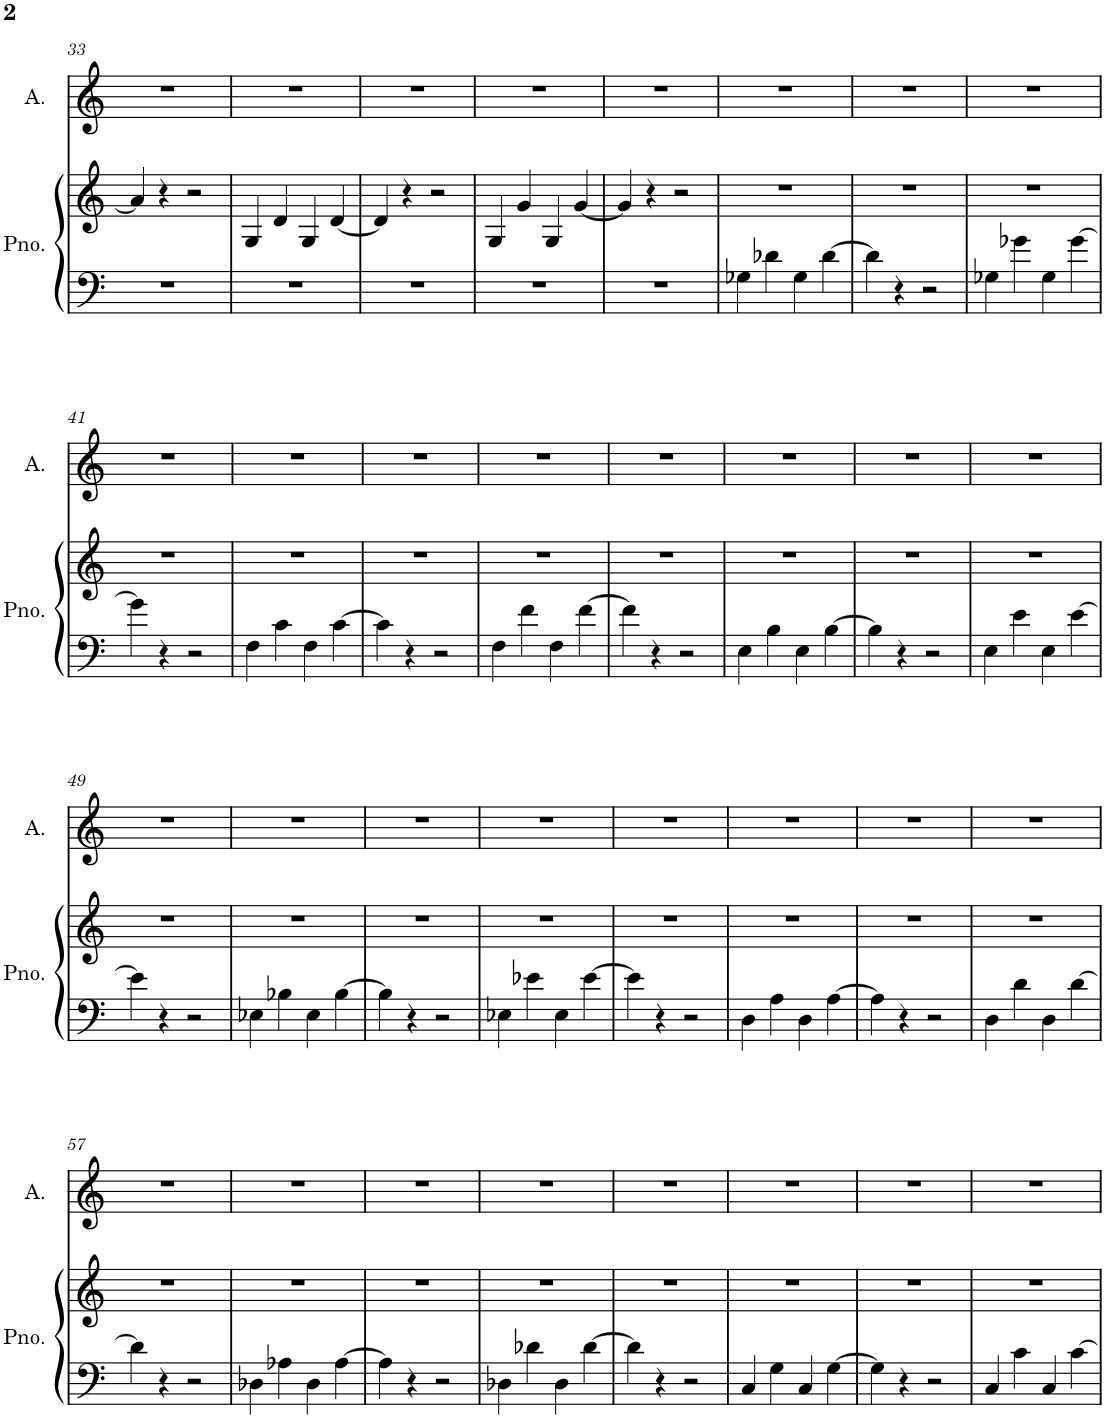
**kern	**kern	**kern
*part2	*part2	*part1
*staff3	*staff2	*staff1
*I"Piano	*	*I"Alto
*I'Pno.	*	*I'A.
!!LO:PB:g=z
*clefF4	*clefG2	*clefG2
*k[]	*k[]	*k[]
*M4/4	*M4/4	*M4/4
=33	=33	=33
1r	4a-/]	1r
.	4r	.
.	2r	.
=34	=34	=34
1r	4G/	1r
.	4d/	.
.	4G/	.
.	[4d/	.
=35	=35	=35
1r	4d/]	1r
.	4r	.
.	2r	.
=36	=36	=36
1r	4G/	1r
.	4g/	.
.	4G/	.
.	[4g/	.
=37	=37	=37
1r	4g/]	1r
.	4r	.
.	2r	.
=38	=38	=38
4G-X\	1r	1r
4d-X\	.	.
4G-\	.	.
[4d-\	.	.
=39	=39	=39
4d-\]	1r	1r
4r	.	.
2r	.	.
=40	=40	=40
4G-X\	1r	1r
4g-X\	.	.
4G-\	.	.
[4g-\	.	.
!!LO:LB:g=z
=41	=41	=41
4g-\]	1r	1r
4r	.	.
2r	.	.
=42	=42	=42
4F\	1r	1r
4c\	.	.
4F\	.	.
[4c\	.	.
=43	=43	=43
4c\]	1r	1r
4r	.	.
2r	.	.
=44	=44	=44
4F\	1r	1r
4f\	.	.
4F\	.	.
[4f\	.	.
=45	=45	=45
4f\]	1r	1r
4r	.	.
2r	.	.
=46	=46	=46
4E\	1r	1r
4B\	.	.
4E\	.	.
[4B\	.	.
=47	=47	=47
4B\]	1r	1r
4r	.	.
2r	.	.
=48	=48	=48
4E\	1r	1r
4e\	.	.
4E\	.	.
[4e\	.	.
!!LO:LB:g=z
=49	=49	=49
4e\]	1r	1r
4r	.	.
2r	.	.
=50	=50	=50
4E-X\	1r	1r
4B-X\	.	.
4E-\	.	.
[4B-\	.	.
=51	=51	=51
4B-\]	1r	1r
4r	.	.
2r	.	.
=52	=52	=52
4E-X\	1r	1r
4e-X\	.	.
4E-\	.	.
[4e-\	.	.
=53	=53	=53
4e-\]	1r	1r
4r	.	.
2r	.	.
=54	=54	=54
4D\	1r	1r
4A\	.	.
4D\	.	.
[4A\	.	.
=55	=55	=55
4A\]	1r	1r
4r	.	.
2r	.	.
=56	=56	=56
4D\	1r	1r
4d\	.	.
4D\	.	.
[4d\	.	.
!!LO:LB:g=z
=57	=57	=57
4d\]	1r	1r
4r	.	.
2r	.	.
=58	=58	=58
4D-X\	1r	1r
4A-X\	.	.
4D-\	.	.
[4A-\	.	.
=59	=59	=59
4A-\]	1r	1r
4r	.	.
2r	.	.
=60	=60	=60
4D-X\	1r	1r
4d-X\	.	.
4D-\	.	.
[4d-\	.	.
=61	=61	=61
4d-\]	1r	1r
4r	.	.
2r	.	.
=62	=62	=62
4C/	1r	1r
4G\	.	.
4C/	.	.
[4G\	.	.
=63	=63	=63
4G\]	1r	1r
4r	.	.
2r	.	.
=64	=64	=64
4C/	1r	1r
4c\	.	.
4C/	.	.
[4c\	.	.
=	=	=
*-	*-	*-
